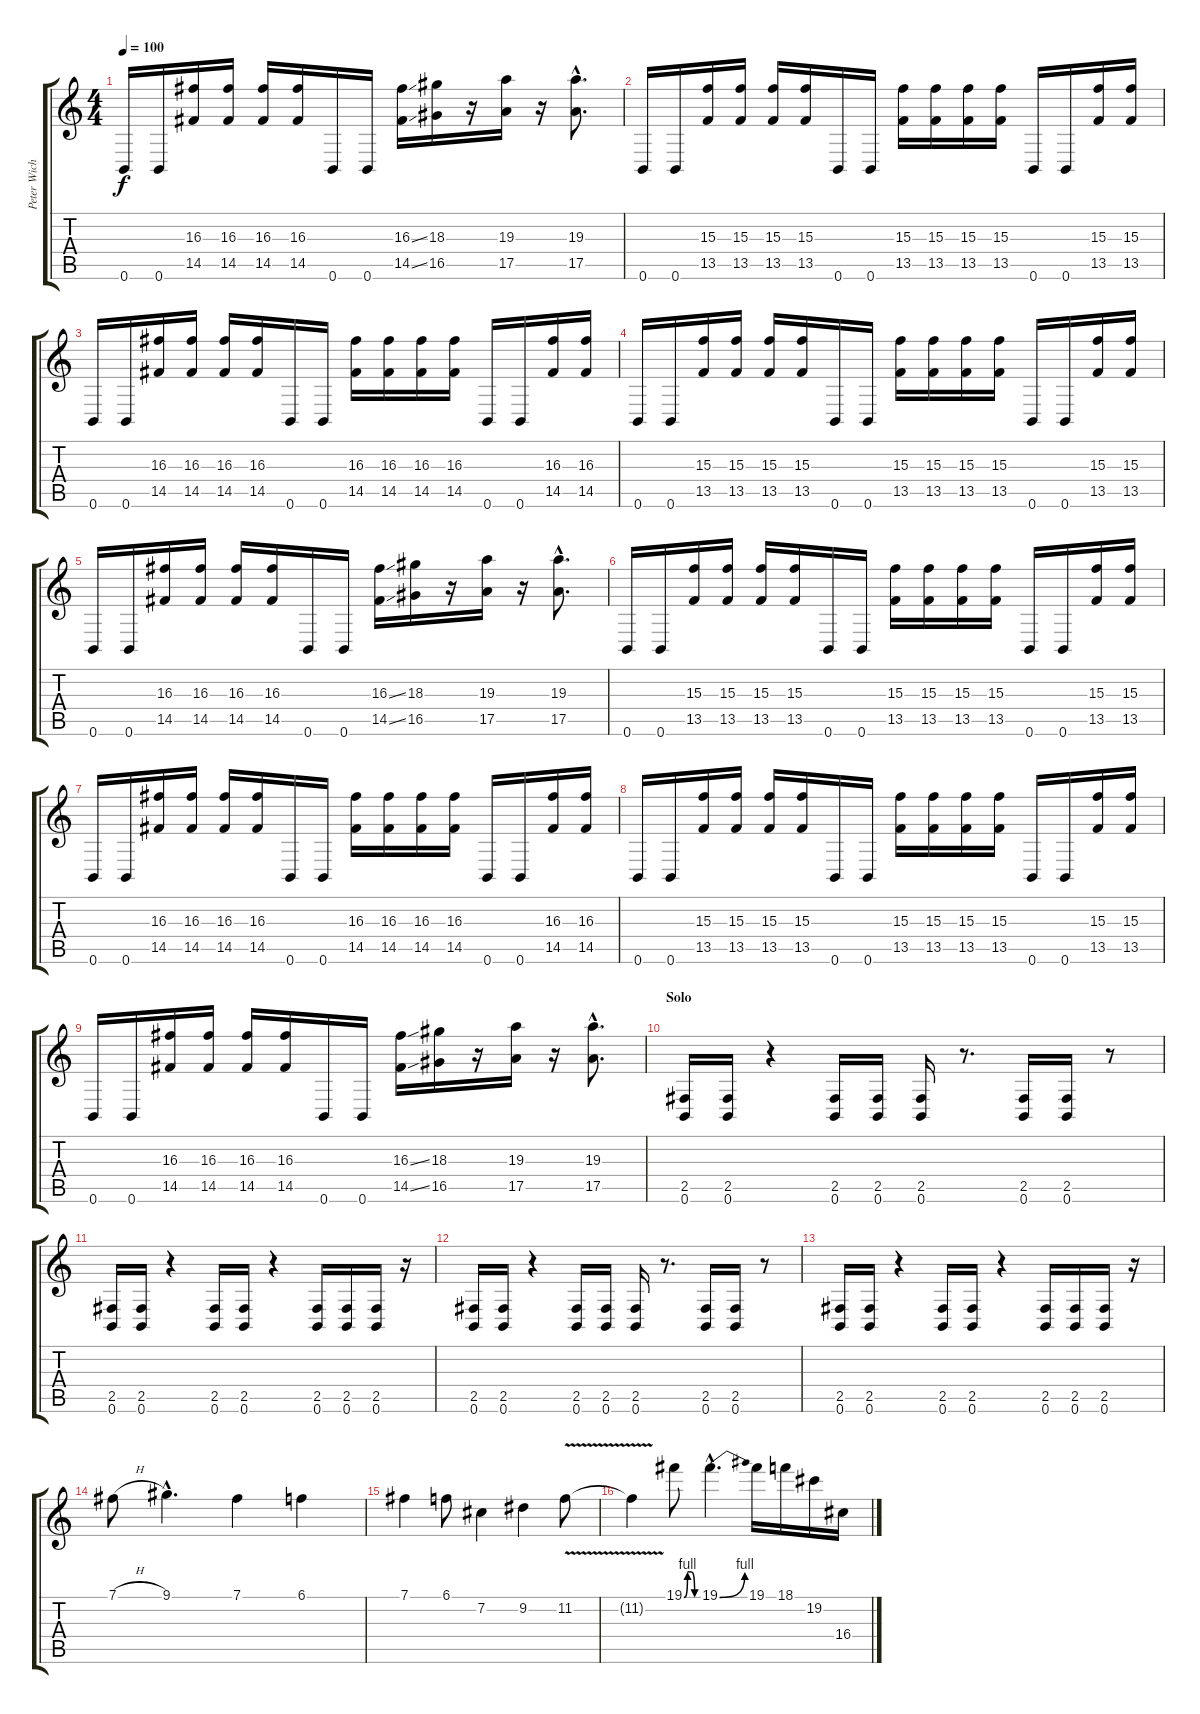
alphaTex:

\track ("Peter Wichers" "Peter Wich") {instrument distortionguitar}
\staff {score tabs}
\tuning (B3 Gb3 D3 A2 E2 B1) {hide}
\ts (4 4)
\tempo 100
\clef g2
\ks c
0.6.16{dy f} 0.6.16 (16.3 14.5).16 (16.3 14.5).16 (16.3 14.5).16 (16.3 14.5).16 0.6.16 0.6.16 (16.3{ss} 14.5{ss}).16 (18.3 16.5).16 r.16 (19.3 17.5).16 r.16 (19.3{hac} 17.5{hac}).8{d} |
0.6.16 0.6.16 (15.3 13.5).16 (15.3 13.5).16 (15.3 13.5).16 (15.3 13.5).16 0.6.16 0.6.16 (15.3 13.5).16 (15.3 13.5).16 (15.3 13.5).16 (15.3 13.5).16 0.6.16 0.6.16 (15.3 13.5).16 (15.3 13.5).16 |
0.6.16 0.6.16 (16.3 14.5).16 (16.3 14.5).16 (16.3 14.5).16 (16.3 14.5).16 0.6.16 0.6.16 (16.3 14.5).16 (16.3 14.5).16 (16.3 14.5).16 (16.3 14.5).16 0.6.16 0.6.16 (16.3 14.5).16 (16.3 14.5).16 |
0.6.16 0.6.16 (15.3 13.5).16 (15.3 13.5).16 (15.3 13.5).16 (15.3 13.5).16 0.6.16 0.6.16 (15.3 13.5).16 (15.3 13.5).16 (15.3 13.5).16 (15.3 13.5).16 0.6.16 0.6.16 (15.3 13.5).16 (15.3 13.5).16 |
0.6.16 0.6.16 (16.3 14.5).16 (16.3 14.5).16 (16.3 14.5).16 (16.3 14.5).16 0.6.16 0.6.16 (16.3{ss} 14.5{ss}).16 (18.3 16.5).16 r.16 (19.3 17.5).16 r.16 (19.3{hac} 17.5{hac}).8{d} |
0.6.16 0.6.16 (15.3 13.5).16 (15.3 13.5).16 (15.3 13.5).16 (15.3 13.5).16 0.6.16 0.6.16 (15.3 13.5).16 (15.3 13.5).16 (15.3 13.5).16 (15.3 13.5).16 0.6.16 0.6.16 (15.3 13.5).16 (15.3 13.5).16 |
0.6.16 0.6.16 (16.3 14.5).16 (16.3 14.5).16 (16.3 14.5).16 (16.3 14.5).16 0.6.16 0.6.16 (16.3 14.5).16 (16.3 14.5).16 (16.3 14.5).16 (16.3 14.5).16 0.6.16 0.6.16 (16.3 14.5).16 (16.3 14.5).16 |
0.6.16 0.6.16 (15.3 13.5).16 (15.3 13.5).16 (15.3 13.5).16 (15.3 13.5).16 0.6.16 0.6.16 (15.3 13.5).16 (15.3 13.5).16 (15.3 13.5).16 (15.3 13.5).16 0.6.16 0.6.16 (15.3 13.5).16 (15.3 13.5).16 |
0.6.16 0.6.16 (16.3 14.5).16 (16.3 14.5).16 (16.3 14.5).16 (16.3 14.5).16 0.6.16 0.6.16 (16.3{ss} 14.5{ss}).16 (18.3 16.5).16 r.16 (19.3 17.5).16 r.16 (19.3{hac} 17.5{hac}).8{d} |
\section ("" "Solo")
(2.5 0.6).16 (2.5 0.6).16 r.4 (2.5 0.6).16 (2.5 0.6).16 (2.5 0.6).16 r.8{d} (2.5 0.6).16 (2.5 0.6).16 r.8 |
(2.5 0.6).16 (2.5 0.6).16 r.4 (2.5 0.6).16 (2.5 0.6).16 r.4 (2.5 0.6).16 (2.5 0.6).16 (2.5 0.6).16 r.16 |
(2.5 0.6).16 (2.5 0.6).16 r.4 (2.5 0.6).16 (2.5 0.6).16 (2.5 0.6).16 r.8{d} (2.5 0.6).16 (2.5 0.6).16 r.8 |
(2.5 0.6).16 (2.5 0.6).16 r.4 (2.5 0.6).16 (2.5 0.6).16 r.4 (2.5 0.6).16 (2.5 0.6).16 (2.5 0.6).16 r.16 |
7.1{h}.8 9.1{hac}.4{d} 7.1.4 6.1.4 |
7.1.4 6.1.8 7.2.4 9.2.4 11.2{v}.8 |
11.2{t}.4 19.1{be (custom 0 0 15 4 30 4 45 0 60 0)}.8 19.1{be (bend 0 0 60 4) hac}.4{d} 19.1.16 18.1.16 19.2.16 16.4.16
